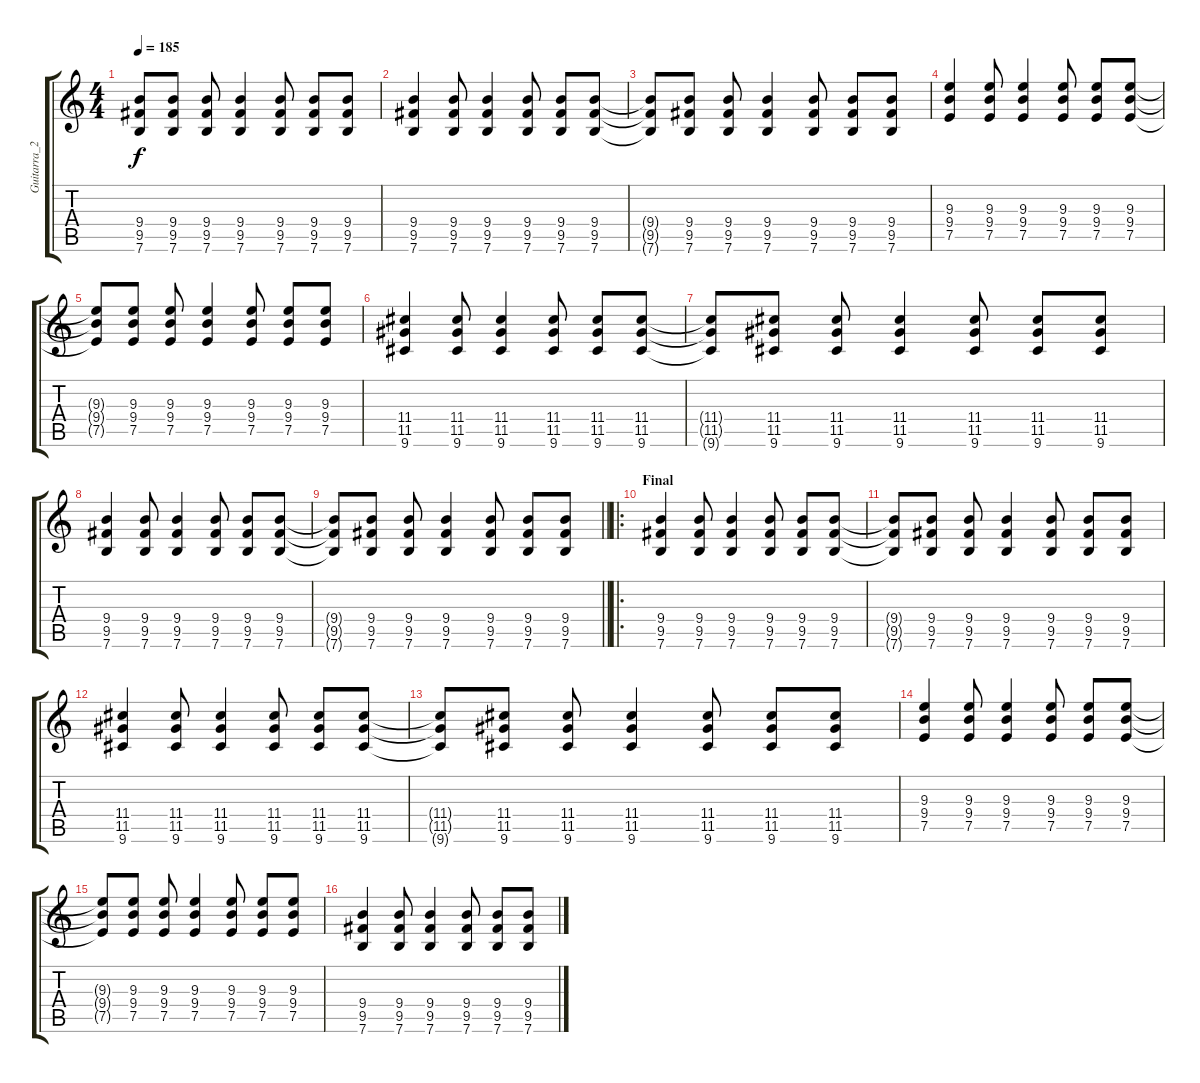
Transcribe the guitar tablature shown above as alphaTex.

\track ("Guitarra_2" "Guitarra_2") {instrument overdrivenguitar}
\staff {score tabs}
\tuning (E4 B3 G3 D3 A2 E2) {hide}
\ts (4 4)
\tempo 185
\clef g2
\ks c
(9.4{t} 9.5{t} 7.6{t}).8{dy f} (9.4 9.5 7.6).8 (9.4 9.5 7.6).8 (9.4 9.5 7.6).4 (9.4 9.5 7.6).8 (9.4 9.5 7.6).8 (9.4 9.5 7.6).8 |
(9.4 9.5 7.6).4 (9.4 9.5 7.6).8 (9.4 9.5 7.6).4 (9.4 9.5 7.6).8 (9.4 9.5 7.6).8 (9.4 9.5 7.6).8 |
(9.4{t} 9.5{t} 7.6{t}).8 (9.4 9.5 7.6).8 (9.4 9.5 7.6).8 (9.4 9.5 7.6).4 (9.4 9.5 7.6).8 (9.4 9.5 7.6).8 (9.4 9.5 7.6).8 |
(9.3 9.4 7.5).4 (9.3 9.4 7.5).8 (9.3 9.4 7.5).4 (9.3 9.4 7.5).8 (9.3 9.4 7.5).8 (9.3 9.4 7.5).8 |
(9.3{t} 9.4{t} 7.5{t}).8 (9.3 9.4 7.5).8 (9.3 9.4 7.5).8 (9.3 9.4 7.5).4 (9.3 9.4 7.5).8 (9.3 9.4 7.5).8 (9.3 9.4 7.5).8 |
(11.4 11.5 9.6).4 (11.4 11.5 9.6).8 (11.4 11.5 9.6).4 (11.4 11.5 9.6).8 (11.4 11.5 9.6).8 (11.4 11.5 9.6).8 |
(11.4{t} 11.5{t} 9.6{t}).8 (11.4 11.5 9.6).8 (11.4 11.5 9.6).8 (11.4 11.5 9.6).4 (11.4 11.5 9.6).8 (11.4 11.5 9.6).8 (11.4 11.5 9.6).8 |
(9.4 9.5 7.6).4 (9.4 9.5 7.6).8 (9.4 9.5 7.6).4 (9.4 9.5 7.6).8 (9.4 9.5 7.6).8 (9.4 9.5 7.6).8 |
\barLineRight lightlight
(9.4{t} 9.5{t} 7.6{t}).8 (9.4 9.5 7.6).8 (9.4 9.5 7.6).8 (9.4 9.5 7.6).4 (9.4 9.5 7.6).8 (9.4 9.5 7.6).8 (9.4 9.5 7.6).8 |
\ro
\section ("" "Final")
(9.4 9.5 7.6).4 (9.4 9.5 7.6).8 (9.4 9.5 7.6).4 (9.4 9.5 7.6).8 (9.4 9.5 7.6).8 (9.4 9.5 7.6).8 |
(9.4{t} 9.5{t} 7.6{t}).8 (9.4 9.5 7.6).8 (9.4 9.5 7.6).8 (9.4 9.5 7.6).4 (9.4 9.5 7.6).8 (9.4 9.5 7.6).8 (9.4 9.5 7.6).8 |
(11.4 11.5 9.6).4 (11.4 11.5 9.6).8 (11.4 11.5 9.6).4 (11.4 11.5 9.6).8 (11.4 11.5 9.6).8 (11.4 11.5 9.6).8 |
(11.4{t} 11.5{t} 9.6{t}).8 (11.4 11.5 9.6).8 (11.4 11.5 9.6).8 (11.4 11.5 9.6).4 (11.4 11.5 9.6).8 (11.4 11.5 9.6).8 (11.4 11.5 9.6).8 |
(9.3 9.4 7.5).4 (9.3 9.4 7.5).8 (9.3 9.4 7.5).4 (9.3 9.4 7.5).8 (9.3 9.4 7.5).8 (9.3 9.4 7.5).8 |
(9.3{t} 9.4{t} 7.5{t}).8 (9.3 9.4 7.5).8 (9.3 9.4 7.5).8 (9.3 9.4 7.5).4 (9.3 9.4 7.5).8 (9.3 9.4 7.5).8 (9.3 9.4 7.5).8 |
(9.4 9.5 7.6).4 (9.4 9.5 7.6).8 (9.4 9.5 7.6).4 (9.4 9.5 7.6).8 (9.4 9.5 7.6).8 (9.4 9.5 7.6).8
